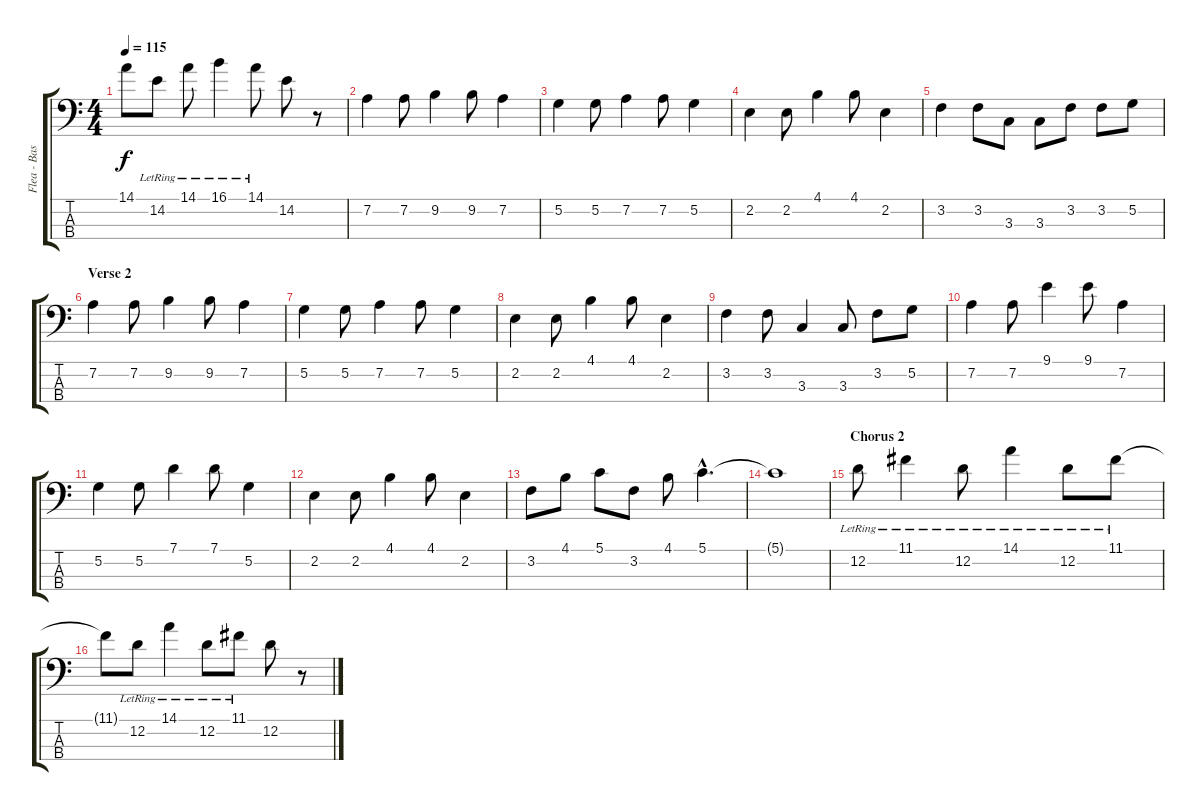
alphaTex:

\track ("Flea - Bass" "Flea - Bas") {instrument electricbasspick}
\staff {score tabs}
\tuning (G2 D2 A1 E1) {hide}
\ts (4 4)
\tempo 115
\clef f4
\ks c
14.1{t}.8{dy f} 14.2{lr}.8 14.1{lr}.8 16.1{lr}.4 14.1{lr}.8 14.2.8 r.8 |
7.2.4 7.2.8 9.2.4 9.2.8 7.2.4 |
5.2.4 5.2.8 7.2.4 7.2.8 5.2.4 |
2.2.4 2.2.8 4.1.4 4.1.8 2.2.4 |
3.2.4 3.2.8 3.3.8 3.3.8 3.2.8 3.2.8 5.2.8 |
\section ("" "Verse 2")
7.2.4 7.2.8 9.2.4 9.2.8 7.2.4 |
5.2.4 5.2.8 7.2.4 7.2.8 5.2.4 |
2.2.4 2.2.8 4.1.4 4.1.8 2.2.4 |
3.2.4 3.2.8 3.3.4 3.3.8 3.2.8 5.2.8 |
7.2.4 7.2.8 9.1.4 9.1.8 7.2.4 |
5.2.4 5.2.8 7.1.4 7.1.8 5.2.4 |
2.2.4 2.2.8 4.1.4 4.1.8 2.2.4 |
3.2.8 4.1.8 5.1.8 3.2.8 4.1.8 5.1{hac}.4{d} |
5.1{t}.1 |
\section ("" "Chorus 2")
12.2{lr}.8 11.1{lr}.4 12.2{lr}.8 14.1{lr}.4 12.2{lr}.8 11.1{lr}.8 |
11.1{t}.8 12.2{lr}.8 14.1{lr}.4 12.2{lr}.8 11.1{lr}.8 12.2.8 r.8
